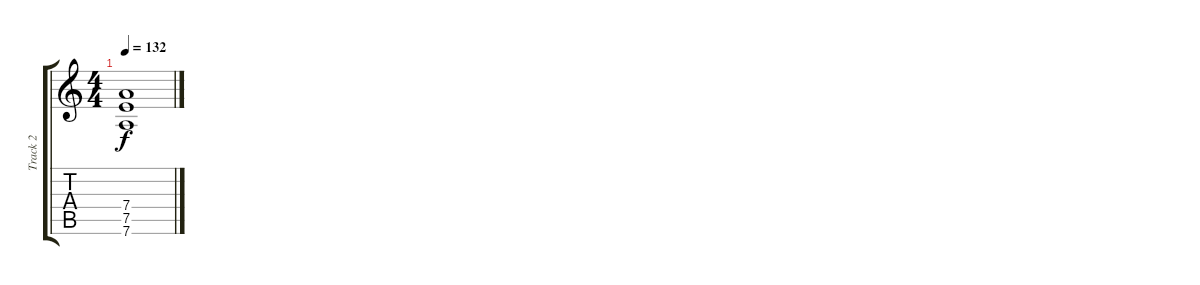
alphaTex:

\track ("Track 2" "Track 2") {instrument distortionguitar}
\staff {score tabs}
\tuning (E4 B3 G3 D3 A2 D2) {hide}
\ts (4 4)
\tempo 132
\clef g2
\ks c
(7.4{t} 7.5{t} 7.6{t}).1{dy f}
